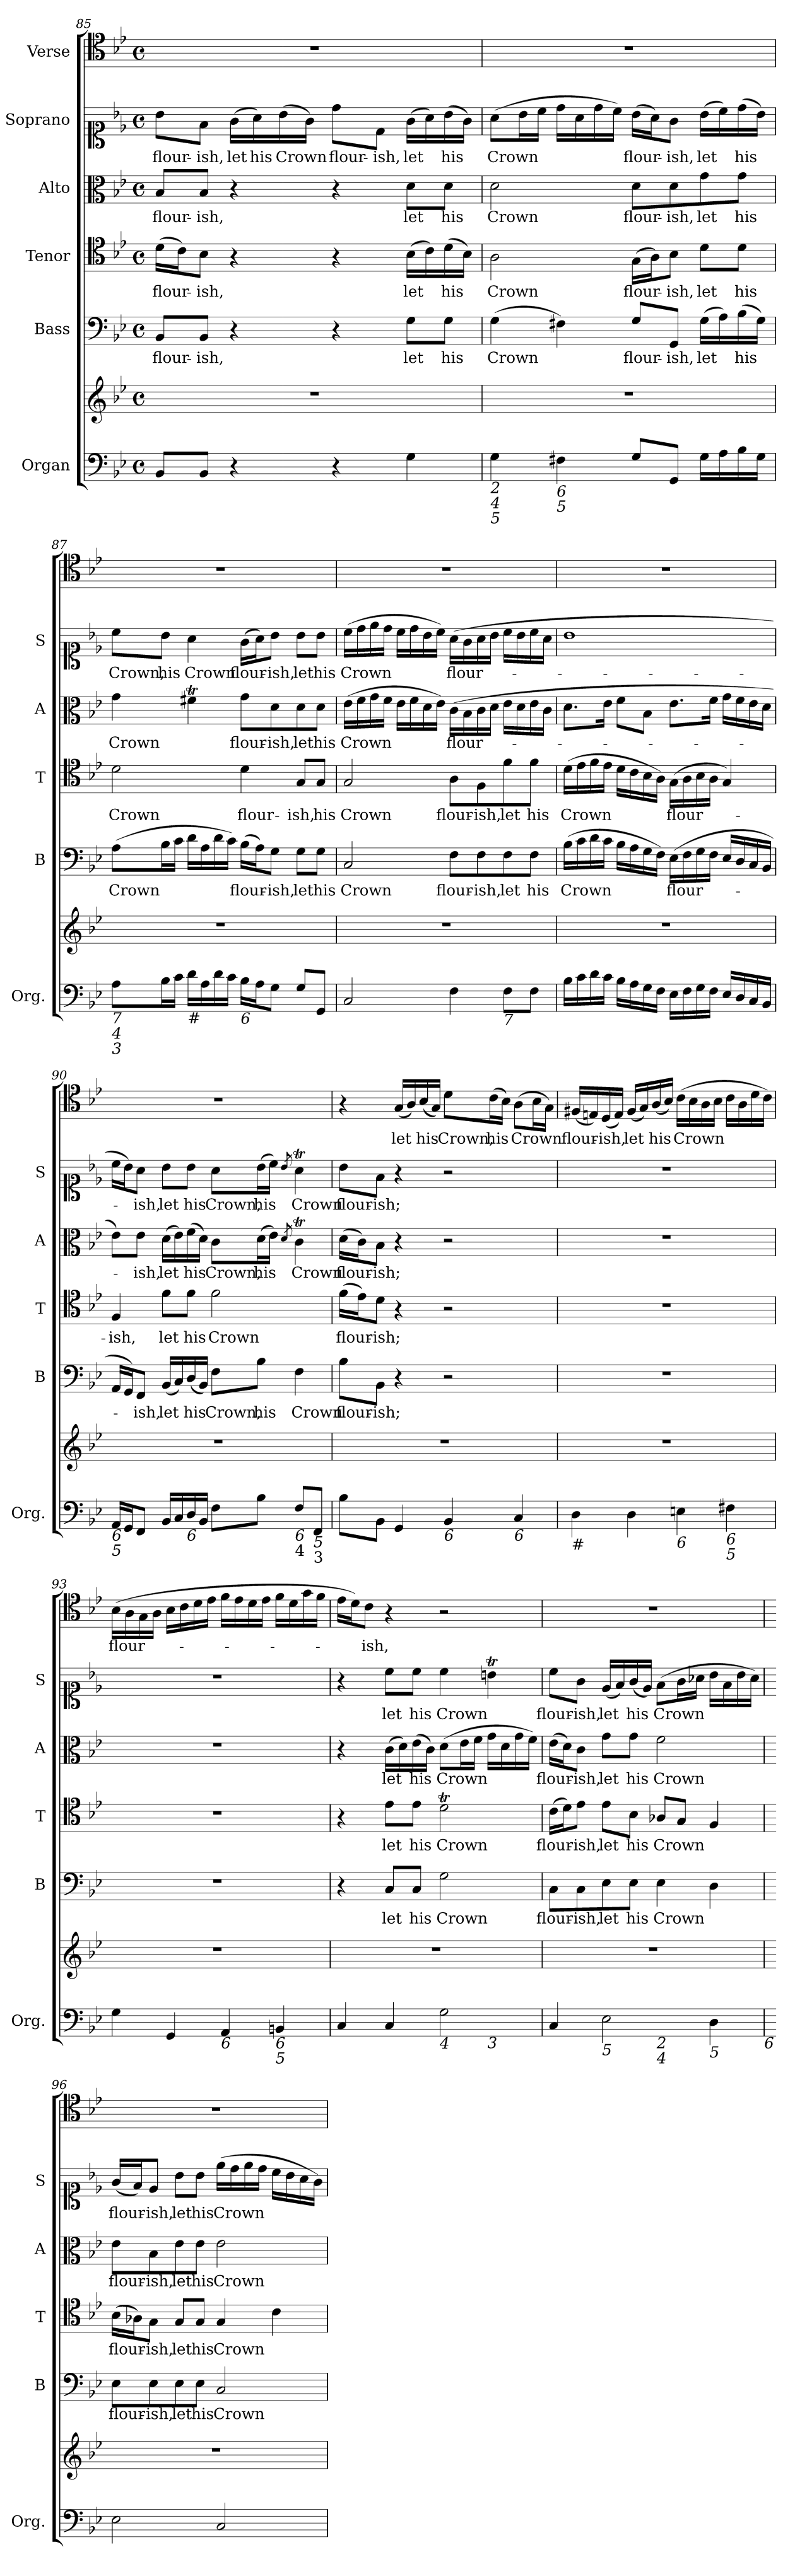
**kern	**kern	**kern	**text	**kern	**text	**kern	**text	**kern	**text	**kern	**text
*part6	*part6	*part5	*part5	*part4	*part4	*part3	*part3	*part2	*part2	*part1	*part1
*staff7	*staff6	*staff5	*staff5	*staff4	*staff4	*staff3	*staff3	*staff2	*staff2	*staff1	*staff1
*I"Organ	*	*I"Bass	*	*I"Tenor	*	*I"Alto	*	*I"Soprano	*	*I"Verse	*
*I'Org.	*	*I'B	*	*I'T	*	*I'A	*	*I'S	*	*	*
*clefF4	*clefG2	*clefF4	*	*clefC4	*	*clefC3	*	*clefC1	*	*clefC4	*
*k[b-e-]	*k[b-e-]	*k[b-e-]	*	*k[b-e-]	*	*k[b-e-]	*	*k[b-e-]	*	*k[b-e-]	*
*B-:	*B-:	*B-:	*	*B-:	*	*B-:	*	*B-:	*	*B-:	*
*M4/4	*M4/4	*M4/4	*	*M4/4	*	*M4/4	*	*M4/4	*	*M4/4	*
*met(c)	*met(c)	*met(c)	*	*met(c)	*	*met(c)	*	*met(c)	*	*met(c)	*
=85	=85	=85	=85	=85	=85	=85	=85	=85	=85	=85	=85
!	!	!	!LO:LY:b	!	!LO:LY:b	!	!LO:LY:b	!	!LO:LY:b	!	!
8BB-/L	1r	8BB-/L	flour-	(>16d\LL	flour-	8B-/L	flour-	8b-\L	flour-	1r	.
.	.	.	.	16c\J)	.	.	.	.	.	.	.
!	!	!	!LO:LY:b	!	!LO:LY:b	!	!LO:LY:b	!	!LO:LY:b	!	!
8BB-/J	.	8BB-/J	-ish,	8B-\J	-ish,	8B-/J	-ish,	8f\J	-ish,	.	.
!	!	!	!	!	!	!	!	!	!LO:LY:b	!	!
4r	.	4r	.	4r	.	4r	.	(>16g\LL	let	.	.
!	!	!	!	!	!	!	!	!	!LO:LY:b	!	!
.	.	.	.	.	.	.	.	16a\)	his	.	.
!	!	!	!	!	!	!	!	!	!LO:LY:b	!	!
.	.	.	.	.	.	.	.	(>16b-\	Crown	.	.
.	.	.	.	.	.	.	.	16g\JJ)	.	.	.
!	!	!	!	!	!	!	!	!	!LO:LY:b	!	!
4r	.	4r	.	4r	.	4r	.	8dd\L	flour-	.	.
!	!	!	!	!	!	!	!	!	!LO:LY:b	!	!
.	.	.	.	.	.	.	.	8d\J	-ish,	.	.
!	!	!	!LO:LY:b	!	!LO:LY:b	!	!LO:LY:b	!	!LO:LY:b	!	!
4G\	.	8G\L	let	(>16B-\LL	let	8d\L	let	(>16g\LL	let	.	.
.	.	.	.	16c\)	.	.	.	16a\)	.	.	.
!	!	!	!LO:LY:b	!	!LO:LY:b	!	!LO:LY:b	!	!LO:LY:b	!	!
.	.	8G\J	his	(>16d\	his	8d\J	his	(>16b-\	his	.	.
.	.	.	.	16B-\JJ)	.	.	.	16g\JJ)	.	.	.
!!LO:PB:g=z
=86	=86	=86	=86	=86	=86	=86	=86	=86	=86	=86	=86
!LO:TX:b:i:t=2	!	!	!	!	!	!	!	!	!	!	!
!LO:TX:b:i:t=4	!	!	!	!	!	!	!	!	!	!	!
!LO:TX:b:i:t=5	!	!	!	!	!	!	!	!	!	!	!
!	!	!	!LO:LY:b	!	!LO:LY:b	!	!LO:LY:b	!	!LO:LY:b	!	!
4G\	1r	(>4G\	Crown	2A\	Crown	2d\	Crown	(>8a\L	Crown	1r	.
.	.	.	.	.	.	.	.	16b-\L	.	.	.
.	.	.	.	.	.	.	.	16cc\JJ	.	.	.
!LO:TX:b:i:t=6	!	!	!	!	!	!	!	!	!	!	!
!LO:TX:b:i:t=5	!	!	!	!	!	!	!	!	!	!	!
4F#X\	.	4F#X\)	.	.	.	.	.	16dd\LL	.	.	.
.	.	.	.	.	.	.	.	16a\	.	.	.
.	.	.	.	.	.	.	.	16dd\	.	.	.
.	.	.	.	.	.	.	.	16cc\JJ)	.	.	.
!	!	!	!LO:LY:b	!	!LO:LY:b	!	!LO:LY:b	!	!LO:LY:b	!	!
8G/L	.	8G/L	flour-	(>16G\LL	flour-	8d\L	flour-	(>16b-\LL	flour-	.	.
.	.	.	.	16A\J)	.	.	.	16a\J)	.	.	.
!	!	!	!LO:LY:b	!	!LO:LY:b	!	!LO:LY:b	!	!LO:LY:b	!	!
8GG/J	.	8GG/J	-ish,	8B-\J	-ish,	8d\	-ish,	8g\J	-ish,	.	.
!	!	!	!LO:LY:b	!	!LO:LY:b	!	!LO:LY:b	!	!LO:LY:b	!	!
16G\LL	.	(>16G\LL	let	8d\L	let	8g\	let	(>16b-\LL	let	.	.
16A\	.	16A\)	.	.	.	.	.	16cc\)	.	.	.
!	!	!	!LO:LY:b	!	!LO:LY:b	!	!LO:LY:b	!	!LO:LY:b	!	!
16B-\	.	(>16B-\	his	8d\J	his	8g\J	his	(>16dd\	his	.	.
16G\JJ	.	16G\JJ)	.	.	.	.	.	16b-\JJ)	.	.	.
=87	=87	=87	=87	=87	=87	=87	=87	=87	=87	=87	=87
!LO:TX:b:i:t=7	!	!	!	!	!	!	!	!	!	!	!
!LO:TX:b:i:t=4	!	!	!	!	!	!	!	!	!	!	!
!LO:TX:b:i:t=3	!	!	!	!	!	!	!	!	!	!	!
!	!	!	!LO:LY:b	!	!LO:LY:b	!	!LO:LY:b	!	!LO:LY:b	!	!
8A\L	1r	(>8A\L	Crown	2d\	Crown	4g\	Crown	8cc\L	Crown,	1r	.
!	!	!	!	!	!	!	!	!	!LO:LY:b	!	!
16B-\L	.	16B-\L	.	.	.	.	.	8b-\J	his	.	.
16c\JJ	.	16c\JJ	.	.	.	.	.	.	.	.	.
!LO:TX:b:t=#	!	!	!	!	!	!	!	!	!	!	!
!	!	!	!	!	!	!	!	!	!LO:LY:b	!	!
16d\LL	.	16d\LL	.	.	.	4f#Xt\	.	4a\	Crown	.	.
16A\	.	16A\	.	.	.	.	.	.	.	.	.
16d\	.	16d\	.	.	.	.	.	.	.	.	.
16c\JJ	.	16c\JJ)	.	.	.	.	.	.	.	.	.
!LO:TX:b:i:t=6	!	!	!	!	!	!	!	!	!	!	!
!	!	!	!LO:LY:b	!	!LO:LY:b	!	!LO:LY:b	!	!LO:LY:b	!	!
16B-\LL	.	(>16B-\LL	flour-	4d\	flour-	8g\L	flour-	(>16g\LL	flour-	.	.
16A\J	.	16A\J)	.	.	.	.	.	16a\J)	.	.	.
!	!	!	!LO:LY:b	!	!	!	!LO:LY:b	!	!LO:LY:b	!	!
8G\J	.	8G\J	-ish,	.	.	8d\	-ish,	8b-\J	-ish,	.	.
!	!	!	!LO:LY:b	!	!LO:LY:b	!	!LO:LY:b	!	!LO:LY:b	!	!
8G/L	.	8G\L	let	8G/L	-ish,	8d\	let	8b-\L	let	.	.
!	!	!	!LO:LY:b	!	!LO:LY:b	!	!LO:LY:b	!	!LO:LY:b	!	!
8GG/J	.	8G\J	his	8G/J	his	8d\J	his	8b-\J	his	.	.
=88	=88	=88	=88	=88	=88	=88	=88	=88	=88	=88	=88
!	!	!	!LO:LY:b	!	!LO:LY:b	!	!LO:LY:b	!	!LO:LY:b	!	!
2C/	1r	2C/	Crown	2G/	Crown	(>16e-\LL	Crown	(>16cc\LL	Crown	1r	.
.	.	.	.	.	.	16f\	.	16dd\	.	.	.
.	.	.	.	.	.	16g\	.	16ee-\	.	.	.
.	.	.	.	.	.	16f\JJ	.	16dd\JJ	.	.	.
.	.	.	.	.	.	16e-\LL	.	16cc\LL	.	.	.
.	.	.	.	.	.	16f\	.	16dd\	.	.	.
.	.	.	.	.	.	16d\	.	16b-\	.	.	.
.	.	.	.	.	.	16e-\JJ)	.	16cc\JJ)	.	.	.
!	!	!	!LO:LY:b	!	!LO:LY:b	!	!LO:LY:b	!	!LO:LY:b	!	!
4F\	.	8F\L	flour-	8A\L	flour-	(>16c\LL	flour-	(>16a\LL	flour-	.	.
.	.	.	.	.	.	16B-\	.	16g\	.	.	.
!	!	!	!LO:LY:b	!	!LO:LY:b	!	!	!	!	!	!
.	.	8F\	-ish,	8F\	-ish,	16c\	.	16a\	.	.	.
.	.	.	.	.	.	16d\JJ	.	16b-\JJ	.	.	.
!LO:TX:b:i:t=7	!	!	!	!	!	!	!	!	!	!	!
!	!	!	!LO:LY:b	!	!LO:LY:b	!	!	!	!	!	!
8F\L	.	8F\	let	8f\	let	16e-\LL	.	16cc\LL	.	.	.
.	.	.	.	.	.	16d\	.	16b-\	.	.	.
!	!	!	!LO:LY:b	!	!LO:LY:b	!	!	!	!	!	!
8F\J	.	8F\J	his	8f\J	his	16e-\	.	16cc\	.	.	.
.	.	.	.	.	.	16c\JJ	.	16a\JJ	.	.	.
!!LO:LB:g=z
=89	=89	=89	=89	=89	=89	=89	=89	=89	=89	=89	=89
!	!	!	!LO:LY:b	!	!LO:LY:b	!	!	!	!	!	!
16B-\LL	1r	(>16B-\LL	Crown	(>16d\LL	Crown	8.d\L	.	1b-	.	1r	.
16c\	.	16c\	.	16e-\	.	.	.	.	.	.	.
16d\	.	16d\	.	16f\	.	.	.	.	.	.	.
16c\JJ	.	16c\JJ	.	16e-\JJ	.	16e-\Jk	.	.	.	.	.
16B-\LL	.	16B-\LL	.	16d\LL	.	8f\L	.	.	.	.	.
16A\	.	16A\	.	16c\	.	.	.	.	.	.	.
16G\	.	16G\	.	16B-\	.	8B-\J	.	.	.	.	.
16F\JJ	.	16F\JJ)	.	16A\JJ)	.	.	.	.	.	.	.
!	!	!	!LO:LY:b	!	!LO:LY:b	!	!	!	!	!	!
16E-\LL	.	(>16E-\LL	flour-	(>16G\LL	flour-	8.e-\L	.	.	.	.	.
16F\	.	16F\	.	16A\	.	.	.	.	.	.	.
16G\	.	16G\	.	16B-\	.	.	.	.	.	.	.
16F\JJ	.	16F\JJ	.	16A\JJ	.	16f\Jk	.	.	.	.	.
16E-/LL	.	16E-/LL	.	4G/)	.	16g\LL	.	.	.	.	.
16D/	.	16D/	.	.	.	16f\	.	.	.	.	.
16C/	.	16C/	.	.	.	16e-\	.	.	.	.	.
16BB-/JJ	.	16BB-/JJ	.	.	.	16d\JJ	.	.	.	.	.
=90	=90	=90	=90	=90	=90	=90	=90	=90	=90	=90	=90
!LO:TX:b:i:t=6	!	!	!	!	!	!	!	!	!	!	!
!LO:TX:b:i:t=5	!	!	!	!	!	!	!	!	!	!	!
!	!	!	!	!	!LO:LY:b	!	!	!	!	!	!
16AA/LL	1r	16AA/LL	.	4F/	-ish,	8e-\L)	.	16cc\LL	.	1r	.
16GG/J	.	16GG/J)	.	.	.	.	.	16b-\J)	.	.	.
!	!	!	!LO:LY:b	!	!	!	!LO:LY:b	!	!LO:LY:b	!	!
8FF/J	.	8FF/J	-ish,	.	.	8e-\J	-ish,	8a\J	-ish,	.	.
!	!	!	!LO:LY:b	!	!LO:LY:b	!	!LO:LY:b	!	!LO:LY:b	!	!
16BB-/LL	.	(<16BB-/LL	let	8f\L	let	(>16d\LL	let	8b-\L	let	.	.
16C/	.	16C/)	.	.	.	16e-\)	.	.	.	.	.
!LO:TX:b:i:t=6	!	!	!	!	!	!	!	!	!	!	!
!	!	!	!LO:LY:b	!	!LO:LY:b	!	!LO:LY:b	!	!LO:LY:b	!	!
16D/	.	(<16D/	his	8f\J	his	(>16f\	his	8b-\J	his	.	.
16BB-/JJ	.	16BB-/JJ)	.	.	.	16d\JJ)	.	.	.	.	.
!	!	!	!LO:LY:b	!	!LO:LY:b	!	!LO:LY:b	!	!LO:LY:b	!	!
8F\L	.	8F\L	Crown,	2f\	Crown	8c\L	Crown,	8a\L	Crown,	.	.
!	!	!	!LO:LY:b	!	!	!	!LO:LY:b	!	!LO:LY:b	!	!
8B-\J	.	8B-\J	his	.	.	(>16d\L	his	(>16b-\L	his	.	.
.	.	.	.	.	.	16e-\JJ)	.	16cc\JJ)	.	.	.
.	.	.	.	.	.	8qd/	.	8qb-/	.	.	.
!LO:TX:b:i:t=6	!	!	!	!	!	!	!	!	!	!	!
!LO:TX:b:t=4	!	!	!	!	!	!	!	!	!	!	!
!	!	!	!LO:LY:b	!	!	!	!LO:LY:b	!	!LO:LY:b	!	!
8F/L	.	4F\	Crown	.	.	4cT\	Crown	4at\	Crown	.	.
!LO:TX:b:i:t=5	!	!	!	!	!	!	!	!	!	!	!
!LO:TX:b:t=3	!	!	!	!	!	!	!	!	!	!	!
8FF/J	.	.	.	.	.	.	.	.	.	.	.
=91	=91	=91	=91	=91	=91	=91	=91	=91	=91	=91	=91
!	!	!	!LO:LY:b	!	!LO:LY:b	!	!LO:LY:b	!	!LO:LY:b	!	!
8B-\L	1r	8B-\L	flour-	(>16f\LL	flour-	(>16d\LL	flour-	8b-\L	flour-	4r	.
.	.	.	.	16e-\J)	.	16c\J)	.	.	.	.	.
!	!	!	!LO:LY:b	!	!LO:LY:b	!	!LO:LY:b	!	!LO:LY:b	!	!
8BB-\J	.	8BB-\J	-ish;	8d\J	-ish;	8B-\J	-ish;	8f\J	-ish;	.	.
!	!	!	!	!	!	!	!	!	!	!	!LO:LY:b
4GG/	.	4r	.	4r	.	4r	.	4r	.	(<16G/LL	let
.	.	.	.	.	.	.	.	.	.	16A/)	.
!	!	!	!	!	!	!	!	!	!	!	!LO:LY:b
.	.	.	.	.	.	.	.	.	.	(<16B-/	his
.	.	.	.	.	.	.	.	.	.	16G/JJ)	.
!LO:TX:b:i:t=6	!	!	!	!	!	!	!	!	!	!	!
!	!	!	!	!	!	!	!	!	!	!	!LO:LY:b
4BB-/	.	2r	.	2r	.	2r	.	2r	.	8d\L	Crown,
!	!	!	!	!	!	!	!	!	!	!	!LO:LY:b
.	.	.	.	.	.	.	.	.	.	(>16c\L	his
.	.	.	.	.	.	.	.	.	.	16B-\JJ)	.
!LO:TX:b:i:t=6	!	!	!	!	!	!	!	!	!	!	!
!	!	!	!	!	!	!	!	!	!	!	!LO:LY:b
4C/	.	.	.	.	.	.	.	.	.	(>8A\L	Crown
.	.	.	.	.	.	.	.	.	.	16B-\L	.
.	.	.	.	.	.	.	.	.	.	16G\JJ)	.
!!LO:PB:g=z
=92	=92	=92	=92	=92	=92	=92	=92	=92	=92	=92	=92
!LO:TX:b:t=#	!	!	!	!	!	!	!	!	!	!	!
!	!	!	!	!	!	!	!	!	!	!	!LO:LY:b
4D\	1r	1r	.	1r	.	1r	.	1r	.	(<16F#X/LL	flour-
.	.	.	.	.	.	.	.	.	.	16En/)	.
!	!	!	!	!	!	!	!	!	!	!	!LO:LY:b
.	.	.	.	.	.	.	.	.	.	(<16D/	-ish,
.	.	.	.	.	.	.	.	.	.	16E/JJ)	.
!	!	!	!	!	!	!	!	!	!	!	!LO:LY:b
4D\	.	.	.	.	.	.	.	.	.	(<16F#/LL	let
.	.	.	.	.	.	.	.	.	.	16G/)	.
!	!	!	!	!	!	!	!	!	!	!	!LO:LY:b
.	.	.	.	.	.	.	.	.	.	(<16A/	his
.	.	.	.	.	.	.	.	.	.	16B-/JJ)	.
!LO:TX:b:i:t=6	!	!	!	!	!	!	!	!	!	!	!
!	!	!	!	!	!	!	!	!	!	!	!LO:LY:b
4En\	.	.	.	.	.	.	.	.	.	(>16c\LL	Crown
.	.	.	.	.	.	.	.	.	.	16B-\	.
.	.	.	.	.	.	.	.	.	.	16A\	.
.	.	.	.	.	.	.	.	.	.	16B-\JJ	.
!LO:TX:b:i:t=6	!	!	!	!	!	!	!	!	!	!	!
!LO:TX:b:i:t=5	!	!	!	!	!	!	!	!	!	!	!
4F#X\	.	.	.	.	.	.	.	.	.	16c\LL	.
.	.	.	.	.	.	.	.	.	.	16A\	.
.	.	.	.	.	.	.	.	.	.	16d\	.
.	.	.	.	.	.	.	.	.	.	16c\JJ)	.
=93	=93	=93	=93	=93	=93	=93	=93	=93	=93	=93	=93
!	!	!	!	!	!	!	!	!	!	!	!LO:LY:b
4G\	1r	1r	.	1r	.	1r	.	1r	.	(>16B-\LL	flour-
.	.	.	.	.	.	.	.	.	.	16A\	.
.	.	.	.	.	.	.	.	.	.	16G\	.
.	.	.	.	.	.	.	.	.	.	16A\JJ	.
4GG/	.	.	.	.	.	.	.	.	.	16B-\LL	.
.	.	.	.	.	.	.	.	.	.	16c\	.
.	.	.	.	.	.	.	.	.	.	16d\	.
.	.	.	.	.	.	.	.	.	.	16e-\JJ	.
!LO:TX:b:i:t=6	!	!	!	!	!	!	!	!	!	!	!
4AA/	.	.	.	.	.	.	.	.	.	16f\LL	.
.	.	.	.	.	.	.	.	.	.	16e-\	.
.	.	.	.	.	.	.	.	.	.	16d\	.
.	.	.	.	.	.	.	.	.	.	16e-\JJ	.
!LO:TX:b:i:t=6	!	!	!	!	!	!	!	!	!	!	!
!LO:TX:b:i:t=5	!	!	!	!	!	!	!	!	!	!	!
4BBn/	.	.	.	.	.	.	.	.	.	16f\LL	.
.	.	.	.	.	.	.	.	.	.	16d\	.
.	.	.	.	.	.	.	.	.	.	16g\	.
.	.	.	.	.	.	.	.	.	.	16f\JJ	.
=94	=94	=94	=94	=94	=94	=94	=94	=94	=94	=94	=94
*^	*	*	*	*	*	*	*	*	*	*	*
4C/	2.ryy	1r	4r	.	4r	.	4r	.	4r	.	16e-\LL	.
.	.	.	.	.	.	.	.	.	.	.	16d\J)	.
!	!	!	!	!	!	!	!	!	!	!	!	!LO:LY:b
.	.	.	.	.	.	.	.	.	.	.	8c\J	-ish,
!	!	!	!	!LO:LY:b	!	!LO:LY:b	!	!LO:LY:b	!	!LO:LY:b	!	!
4C/	.	.	8C/L	let	8e-\L	let	(>16c\LL	let	8cc\L	let	4r	.
.	.	.	.	.	.	.	16d\)	.	.	.	.	.
!	!	!	!	!LO:LY:b	!	!LO:LY:b	!	!LO:LY:b	!	!LO:LY:b	!	!
.	.	.	8C/J	his	8e-\J	his	(>16e-\	his	8cc\J	his	.	.
.	.	.	.	.	.	.	16c\JJ)	.	.	.	.	.
!LO:TX:b:i:t=4	!	!	!	!	!	!	!	!	!	!	!	!
!	!	!	!	!LO:LY:b	!	!LO:LY:b	!	!LO:LY:b	!	!LO:LY:b	!	!
2G\	.	.	2G\	Crown	2dt\	Crown	(>8d\L	Crown	4cc\	Crown	2r	.
.	.	.	.	.	.	.	16e-\L	.	.	.	.	.
.	.	.	.	.	.	.	16f\JJ	.	.	.	.	.
!	!LO:TX:b:i:t=3	!	!	!	!	!	!	!	!	!	!	!
.	4ryy	.	.	.	.	.	16g\LL	.	4bnt\	.	.	.
.	.	.	.	.	.	.	16d\	.	.	.	.	.
.	.	.	.	.	.	.	16g\	.	.	.	.	.
.	.	.	.	.	.	.	16f\JJ)	.	.	.	.	.
!!LO:LB:g=z
=95	=95	=95	=95	=95	=95	=95	=95	=95	=95	=95	=95	=95
!	!	!	!	!LO:LY:b	!	!LO:LY:b	!	!LO:LY:b	!	!LO:LY:b	!	!
4C/	2ryy	1r	8C\L	flour-	(>16c\LL	flour-	(>16e-\LL	flour-	8cc\L	flour-	1r	.
.	.	.	.	.	16d\J)	.	16d\J)	.	.	.	.	.
!	!	!	!	!LO:LY:b	!	!LO:LY:b	!	!LO:LY:b	!	!LO:LY:b	!	!
.	.	.	8C\	-ish,	8e-\J	-ish,	8c\J	-ish,	8g\J	-ish,	.	.
!LO:TX:b:i:t=5	!	!	!	!	!	!	!	!	!	!	!	!
!	!	!	!	!LO:LY:b	!	!LO:LY:b	!	!LO:LY:b	!	!LO:LY:b	!	!
2E-\	.	.	8E-\	let	8e-\L	let	8g\L	let	(<16e-/LL	let	.	.
.	.	.	.	.	.	.	.	.	16f/)	.	.	.
!	!	!	!	!LO:LY:b	!	!LO:LY:b	!	!LO:LY:b	!	!LO:LY:b	!	!
.	.	.	8E-\J	his	8B-\J	his	8g\J	his	(<16g/	his	.	.
.	.	.	.	.	.	.	.	.	16e-/JJ)	.	.	.
!	!LO:TX:b:i:t=2	!	!	!	!	!	!	!	!	!	!	!
!	!LO:TX:b:i:t=4	!	!	!	!	!	!	!	!	!	!	!
!	!	!	!	!LO:LY:b	!	!LO:LY:b	!	!LO:LY:b	!	!LO:LY:b	!	!
.	2ryy	.	4E-\	Crown	8A-X/L	Crown	2f\	Crown	(>8f\L	Crown	.	.
.	.	.	.	.	8G/J	.	.	.	16g\L	.	.	.
.	.	.	.	.	.	.	.	.	16a-X\JJ	.	.	.
!LO:TX:b:i:t=5	!	!	!	!	!	!	!	!	!	!	!	!
4D\	.	.	4D\	.	4F/	.	.	.	16b-\LL	.	.	.
.	.	.	.	.	.	.	.	.	16f\	.	.	.
.	.	.	.	.	.	.	.	.	16b-\	.	.	.
.	.	.	.	.	.	.	.	.	16a-\JJ)	.	.	.
!LO:TX:b:i:t=6	!	!	!	!	!	!	!	!	!	!	!	!
=96	=96	=96	=96	=96	=96	=96	=96	=96	=96	=96	=96	=96
!	!	!	!	!LO:LY:b	!	!LO:LY:b	!	!LO:LY:b	!	!LO:LY:b	!	!
*v	*v	*	*	*	*	*	*	*	*	*	*	*
2E-\	1r	8E-\L	flour-	(>16B-\LL	flour-	8e-\L	flour-	(<16g/LL	flour-	1r	.
.	.	.	.	16A-X\J)	.	.	.	16f/J)	.	.	.
!	!	!	!LO:LY:b	!	!LO:LY:b	!	!LO:LY:b	!	!LO:LY:b	!	!
.	.	8E-\	-ish,	8G\J	-ish,	8B-\	-ish,	8e-/J	-ish,	.	.
!	!	!	!LO:LY:b	!	!LO:LY:b	!	!LO:LY:b	!	!LO:LY:b	!	!
.	.	8E-\	let	8G/L	let	8e-\	let	8b-\L	let	.	.
!	!	!	!LO:LY:b	!	!LO:LY:b	!	!LO:LY:b	!	!LO:LY:b	!	!
.	.	8E-\J	his	8G/J	his	8e-\J	his	8b-\J	his	.	.
!	!	!	!LO:LY:b	!	!LO:LY:b	!	!LO:LY:b	!	!LO:LY:b	!	!
2C/	.	2C/	Crown	4G/	Crown	2e-\	Crown	(>16ee-\LL	Crown	.	.
.	.	.	.	.	.	.	.	16dd\	.	.	.
.	.	.	.	.	.	.	.	16ee-\	.	.	.
.	.	.	.	.	.	.	.	16dd\JJ	.	.	.
.	.	.	.	4c\	.	.	.	16cc\LL	.	.	.
.	.	.	.	.	.	.	.	16b-\	.	.	.
.	.	.	.	.	.	.	.	16a\	.	.	.
.	.	.	.	.	.	.	.	16g\JJ)	.	.	.
=	=	=	=	=	=	=	=	=	=	=	=
*-	*-	*-	*-	*-	*-	*-	*-	*-	*-	*-	*-
